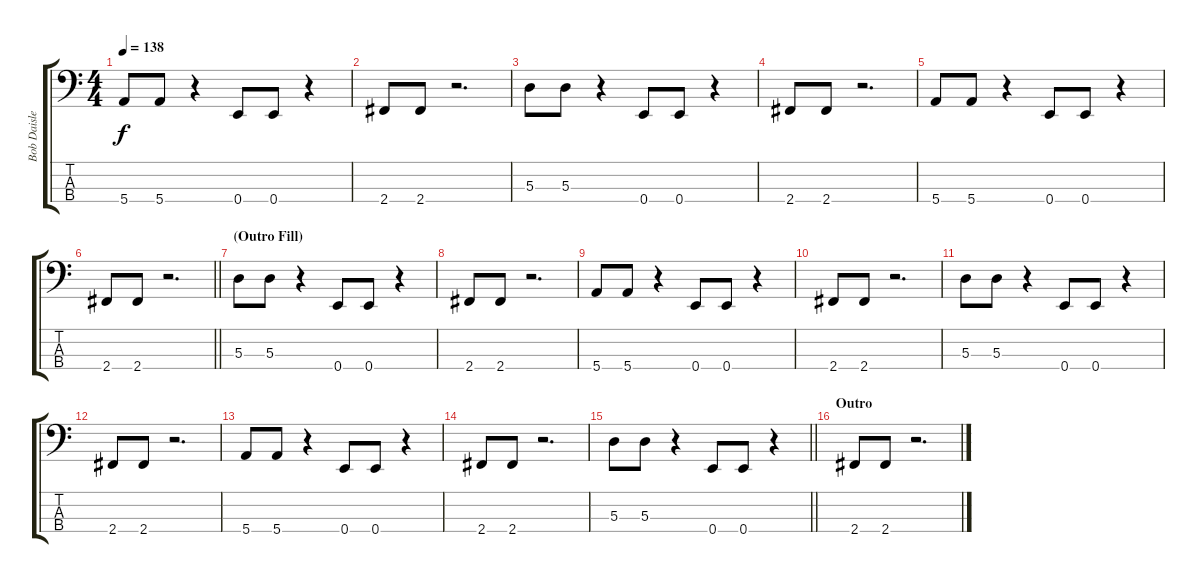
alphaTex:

\track ("Bob Daisley" "Bob Daisle") {instrument electricbassfinger}
\staff {score tabs}
\tuning (G2 D2 A1 E1) {hide}
\ts (4 4)
\tempo 138
\clef f4
\ks c
5.4.8{dy f} 5.4.8 r.4 0.4.8 0.4.8 r.4 |
2.4.8 2.4.8 r.2{d} |
5.3.8 5.3.8 r.4 0.4.8 0.4.8 r.4 |
2.4.8 2.4.8 r.2{d} |
5.4.8 5.4.8 r.4 0.4.8 0.4.8 r.4 |
\barLineRight lightlight
2.4.8 2.4.8 r.2{d} |
\section ("" "(Outro Fill)")
5.3.8 5.3.8 r.4 0.4.8 0.4.8 r.4 |
2.4.8 2.4.8 r.2{d} |
5.4.8 5.4.8 r.4 0.4.8 0.4.8 r.4 |
2.4.8 2.4.8 r.2{d} |
5.3.8 5.3.8 r.4 0.4.8 0.4.8 r.4 |
2.4.8 2.4.8 r.2{d} |
5.4.8 5.4.8 r.4 0.4.8 0.4.8 r.4 |
2.4.8 2.4.8 r.2{d} |
\barLineRight lightlight
5.3.8 5.3.8 r.4 0.4.8 0.4.8 r.4 |
\section ("" "Outro")
2.4.8 2.4.8 r.2{d}
